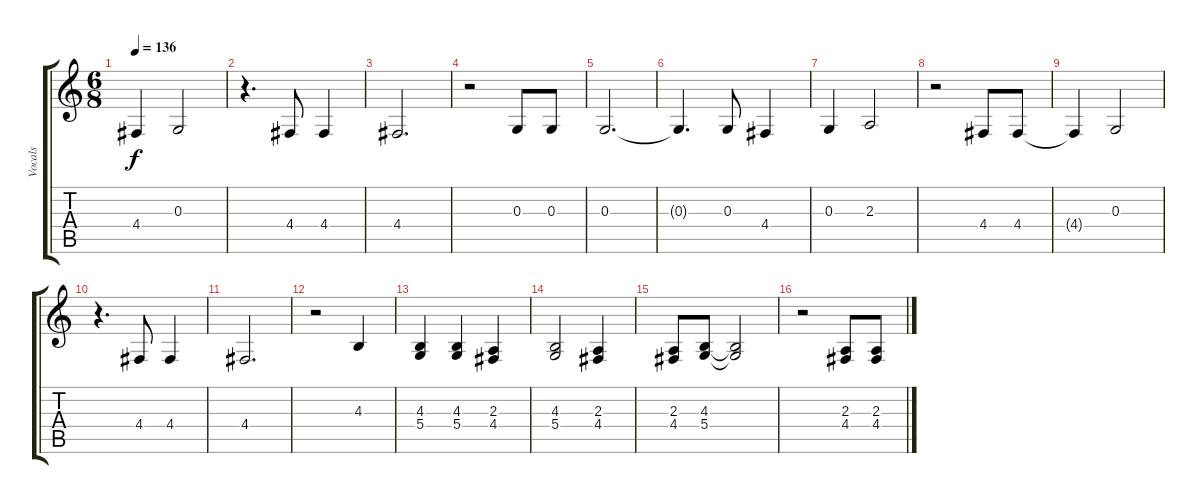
\track ("Vocals" "Vocals") {instrument oboe}
\staff {score tabs}
\tuning (E4 B3 G3 D3 A2 E2) {hide}
\ts (6 8)
\tempo 136
\clef g2
\ks c
4.4{t}.4{dy f} 0.3.2 |
r.4{d} 4.4.8 4.4.4 |
4.4.2{d} |
r.2 0.3.8 0.3.8 |
0.3.2{d} |
0.3{t}.4{d} 0.3.8 4.4.4 |
0.3.4 2.3.2 |
r.2 4.4.8 4.4.8 |
4.4{t}.4 0.3.2 |
r.4{d} 4.4.8 4.4.4 |
4.4.2{d} |
r.2 4.3.4 |
(4.3 5.4).4 (4.3 5.4).4 (2.3 4.4).4 |
(4.3 5.4).2 (2.3 4.4).4 |
(2.3 4.4).8 (4.3 5.4).8 (4.3{t} 5.4{t}).2 |
r.2 (2.3 4.4).8 (2.3 4.4).8
